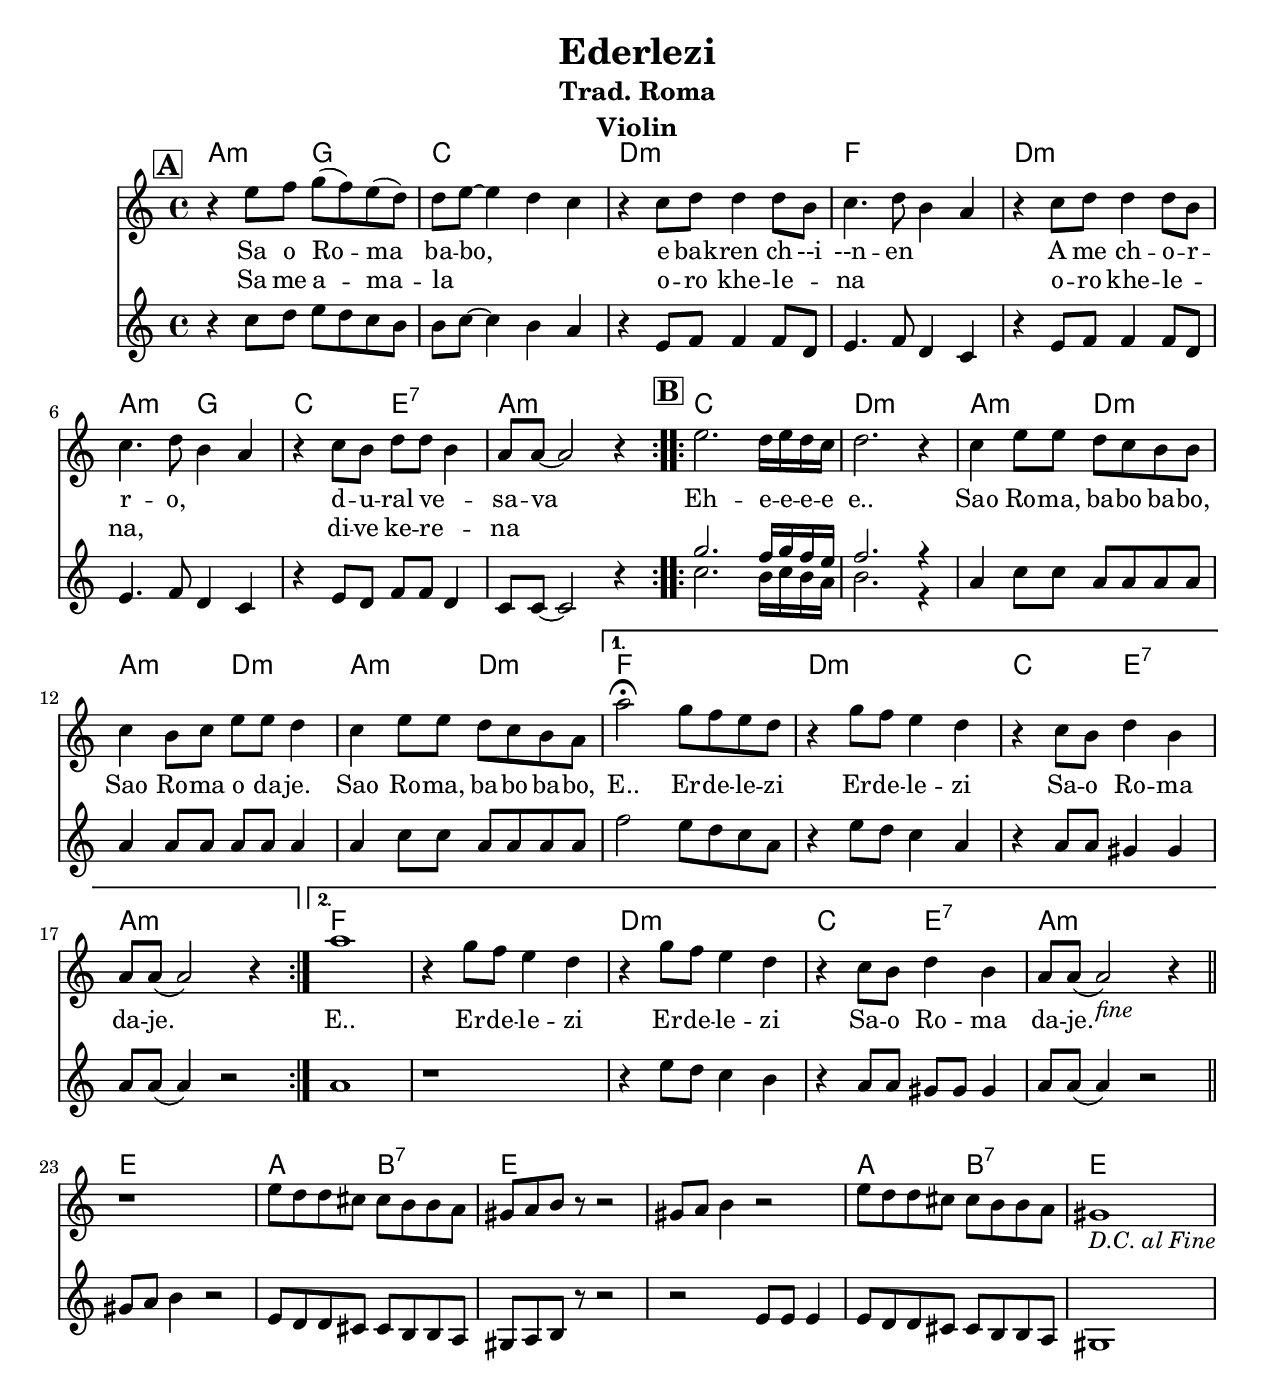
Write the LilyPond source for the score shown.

\version "2.24.0"
\include "english.ly"
%\pointAndClickOff
%showLastLength = R1*12
\paper{
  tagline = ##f
  print-all-headers = ##t
  #(set-paper-size "letter")
}
date = #(strftime "%d-%m-%Y" (localtime (current-time)))

%\markup{ \italic{ " Updated " \date  }  }

%\markup{ Got something to say? }

global = {
  \clef treble
  \key d \minor
  \time 4/4
  \set Score.rehearsalMarkFormatter = #format-mark-box-alphabet
}

%#################################### Melody ########################
primos = \relative c'' {
  \global
  %\partial 16*3 a16 d f   %lead in notes

  \repeat volta 2{
    \mark \default
    r4 a8 bf c (bf)a (g)
    g8 a~a4    g4 f %g16 f g8 f4
     r4 f8 g g4 g8 e|
    f4. g8 e4 d %e16 d e8 d4|

    r4 f8 g g4 g8 e
    f4. g8 e4 d %e16 d e8 d4|
    r4 f8 e g g e4|
    d8 d~d2 r4|
  }
  %\alternative { { }{ } }

  \repeat volta 2{
    \mark \default

       a'2. g16 a g f|
        g2. r4|

    f4 a8 a g f e e|
    f4 e8 f a a g4|
    f4 a8 a g f e d|
  }
  \alternative {
    {
      d'2 \fermata c8 bf a g
      r4 c8 bf a4 g
      r4 f8 e g4 e|
      d8 d (d2) r4|
    }
    {
      d'1 |
      r4 c8 bf a4 g|
      r4 c8 bf a4 g
      r4 f8 e8 g4 e|
      d8 d (d2) _\markup{\italic fine} r4| \bar"||"
    }
  }
  r1
  a'8 g g fs fs e e d
  cs8 d e r r2
  cs8 d e4 r2
  a8 g g fs fs e e d
  cs1 _\markup {\italic {D.C. al Fine}}

}
\addlyrics{
  %https://musescore.com/user/35722119/scores/6322876
  Sa o Ro -- ma ba -- bo,
  \repeat unfold 2{\skip2}
  e bak -- ren ch --i --n --  en
  \repeat unfold 2{\skip2}
  A me ch -- o --  -- r -- r -- o,
  \repeat unfold 2{\skip2}
  d -- u -- ral ve --  _ sa -- va
  \repeat unfold 1 {}

  Eh -- e -- e -- e -- e e..
  Sao Ro -- ma, ba -- bo ba -- bo,
  Sao Ro -- ma  o da -- je.
  Sao Ro -- ma, ba -- bo ba -- bo,
  % first end
  E.. Er -- de -- le -- zi
  Er -- de -- le -- zi
  Sa -- o Ro -- ma  da -- je.
 % 2nd end
  E.. Er -- de -- le -- zi
  Er -- de -- le -- zi
  Sa -- o Ro -- ma da -- je.

}
\addlyrics{
Sa me a -- ma -- la _
\repeat unfold 2{\skip2}
o -- ro khe -- le -- _ na
\repeat unfold 3{\skip2}
o -- ro khe -- le -- _ na,
\repeat unfold 3{\skip2}
di -- ve ke -- re -- _  na
}
secund = \relative c' {
  \global
  %\partial 16*3 a16 d f   %lead in notes

  \repeat volta 2{
    \mark \default
    r4 f8 g a g f e
    e8 f~f4 e4 d%e16 d e8 d4|
        r4 a8 bf bf4 bf8 g|
    a4. bf8 g4 f%g16 f g8 f4|

    r4 a8 bf bf4 bf8 g|
    a4. bf8 g4 f %g16 f g8 f4|
    r4 a8 g bf bf g4|
    f8 f~f2 r4|
  }
  %\alternative { { }{ } }

  \repeat volta 2{
    \mark \default
 <<

      {
       c''2. bf16 c bf a
        bf2. r4
      }
      \\
      {
         f2. e16 f e d|
    e2. r4|
      }

    >>


    d4 f8 f d d d d|
    d4 d8 d d d d4
    d4 f8 f d d d d|
  }
  \alternative {
    {
      bf'2 a8 g f d
      r4 a'8 g f4 d
      r4 d8 d cs4 cs
      d8 d (d4) r2
    }
    {
      d1
      r1
      r4 a'8 g f4 e
      r4 d8 d cs cs cs4
      d8 d(d4) r2
    }
  }
  cs8 d e4 r2
  a,8 g g fs fs e e d
  cs8 d e r r2
  r2 a8 a a4
  a8 g g fs fs e e d
  cs1
}

%################################# Chords #######################
harmonies = \chordmode {
  d2:m
  c2
  f1
  g1:m
  bf1
  g1:m
  d2:m
  c2
  f2
  a2:7
  d1:m
  %B
  f1
  g1:m
  d2:m
  g2:m
  d2:m
  g2:m % 12
  d2:m g2:m
  %ending 1 and 2
  bf1 g1:m
  f2 a2:7
  d1:m
  bf1*2 g1:m
  f2 a2:7
  d1:m
  %end part
  a1
  d2 e2:7
  a1*2
  d2 e2:7
  a1
}

\score {
  <<
    \new ChordNames {
      \set chordChanges = ##f
    \transpose d a  \harmonies
    }
    \new Staff
    \transpose d a \primos
    \new Staff \transpose d a \secund
    %\new Staff \partCombine \primos \secund
  >>
  \header{
    title= "Ederlezi"
    subtitle="Trad. Roma"
    composer= ""
    instrument = "Violin"
    arranger= ""
  }
  \midi{\tempo 4 = 120}
  \layout{indent = 1.0\cm}
}
%{
% more verses:
\markup{}
\markup {
  \fill-line {
    \hspace #0.1 % distance from left margin
    \column {
      \line { "1."
	\column {
	  ""
	}
      }
      \hspace #0.2 % vertical distance between verses
      \line { "2."
	\column {
	 ""
	}
      }
    }
    \hspace #0.1  % horiz. distance between columns
    \column {
      \line { "3."
	\column {
	  ""
	}
      }
      \hspace #0.2 % distance between verses
      \line { "4."
	\column {
	 ""
	}
      }
    }
    \hspace #0.1 % distance to right margin
  }
}

%}


%{
https://www.youtube.com/watch?v=yGuCqAfxNqU
 Sa o Roma babo,
E bakren cinen.
A me coro, dural besava.
A a daje, amaro dive.
Amaro dive erdelezi.
Ediwado babo, amenge bakro.
Sa o Roma, babo.
E bakren cinen. Eeee...j,
Sa o Roma, babo babo,
Sa o Roma daje. Sa o Roma, babo babo,
E.. Erdelezi. Erdelezi,
Sa o Roma Daje. Eeee...
Sa o Roma, babo babo,
Sa o Roma daje.
Sa o Roma, babo babo,
 Eeee... Erdelezi, Erdelezi.
Sa o Roma Daje

***************

LYRICS IN ROMANI
Sa me amala oro khelena Oro khelena,
dive kerena
Sa o Roma daje
Sa o Roma babo babo
Sa o Roma o daje Sa o Roma babo babo Ej, Ederlezi Ederlezi
 Sa o Roma daje Amaro dive Amaro dive,
Ederlezi Sa me amala oro khelena Oro khelena, dive kerena Sa o Roma daje Sa o Roma babo babo Sa o Roma daje Sa o Roma babo babo Ej, Ederlezi Ederlezi Sa o Roma daje Sa me amala oro khelena Oro khelena, dive kerena Sa o Roma babo, e bakren chinen Amaro dive E devado babo Sa o Roma babo babo Sa o Roma o daje Sa o Roma babo babo Ej, Ederlezi Ederlezi Sa o Roma daje Sa o Roma babo babo Sa o Roma o daje Sa o Roma babo babo Ederlezi Ederlezi Sa o Roma daje LYRICS IN ENGLISH All my friends are dancing the oro Dancing the oro, celebrating the day Dancing the oro, celebrating the day All the Roma, dad, dad All the Roma, mommy All the Roma, dad, dad Oh! Ederlezi Ederlezi All the Roma, mommy Our day Our day, Ederlezi All my friends are dancing the oro Dancing the oro, celebrating the day All the Roma, mommy All the Roma, dad, dad All the Roma, mommy All the Roma, dad, dad Oh! Ederlezi Ederlezi All the Roma, mommy All my friends are dancing the oro Dancing the oro, celebrating the day All the Roma, dad, slaughter lambs Our day They give us, Dad, All the Roma, dad, dad All the Roma, mommy All the Roma, dad, dad Oh! Ederlezi Ederlezi All the Roma, mommy All the Roma, dad, dad All the Roma, mommy All the Roma, dad, dad Ederlezi Ederlezi All the Roma, mommy LYRICS IN TURKISH Tüm arkadaşlarım hora oynuyor Hora oynayıp bugünü kutluyorlar Tüm Roma, anneciğim Tüm Roma, baba, baba Tüm Roma, anneciğim Tüm Roma, baba, baba Ey, Ederlezi Ederlezi Tüm Roma, anneciğim Bizim günümüz Bizim günümüz, Ederlezi Tüm arkadaşlarım hora oynuyor Hora oynayıp bugünü kutluyorlar Tüm Roma, anneciğim Tüm Roma, baba, baba Tüm Roma, anneciğim Tüm Roma, baba, baba Ey, Ederlezi Ederlezi Tüm Roma, anneciğim Tüm arkadaşlarım hora oynuyor Hora oynayıp bugünü kutluyorlar Tüm Roma, baba, kuzu avlıyor Bizim günümüz Bize, baba, Tüm Roma, baba, baba Tüm Roma, anneciğim Tüm Roma, baba, baba Ey, Ederlezi Ederlezi Tüm Roma, anneciğim Tüm Roma, baba, baba Tüm Roma, anneciğim Tüm Roma, baba, baba Ederlezi Ederlezi Tüm Roma, anneciğim LYRICS IN FRENCH Tous mes amis dansent l'oro Ils dansent l'oro, ils fêtent le jour Tous les Roms, maman Tous les Roms, papa, papa Tous les Roms, maman Tous les Roms, papa, papa Ô! Ederlezi Ederlezi Tous les Roms, maman Notre jour Notre jour, Ederlezi Tous mes amis dansent l'oro Ils dansent l'oro, ils fêtent le jour Tous les Roms, maman Tous les Roms, papa, papa Tous les Roms, maman Tous les Roms, papa, papa Ô! Ederlezi Ederlezi Tous les Roms, maman Tous mes amis dansent l'oro Ils dansent l'oro, ils fêtent le jour Tous les Roms, papa, sacrifient l'agneau Notre jour Ils nous donnent, Papa Tous les Roms, papa, papa Tous les Roms, maman Tous les Roms, papa, papa Ô! Ederlezi Ederlezi Tous les Roms, maman Tous les Roms, papa, papa Tous les Roms, maman Tous les Roms, papa, papa Ederlezi Ederlezi Tous les Roms, maman LYRICS IN PORTUGUESE Todos os meus amigos dançam o oro Dançam o oro, celebram o dia Toda a Roma mamãe Toda a Roma papai, papai Toda a Roma mamãe Toda a Roma papai, papai Ó! Ederlezi Ederlezi Toda a Roma mamãe Nosso dia Nosso dia, Ederlezi Todos os meus amigos dançam o oro Dançam o oro, celebram o dia Toda a Roma mamãe Toda a Roma papai, papai Toda a Roma mamãe Toda a Roma papai, papai Ó! Ederlezi Ederlezi Toda a Roma mamãe Todos os meus amigos dançam o oro Dançam o oro, celebram o dia Toda a Roma, papai, sacrifica cordeiros Nosso dia Oferecemos, papai, Toda a Roma papai, papai Toda a Roma mamãe Toda a Roma papai, papai Ó! Ederlezi Ederlezi Toda a Roma mamãe Toda a Roma papai, papai Toda a Roma mamãe Toda a Roma papai, papai Ederlezi Ederlezi Toda a Roma mamãe

%}